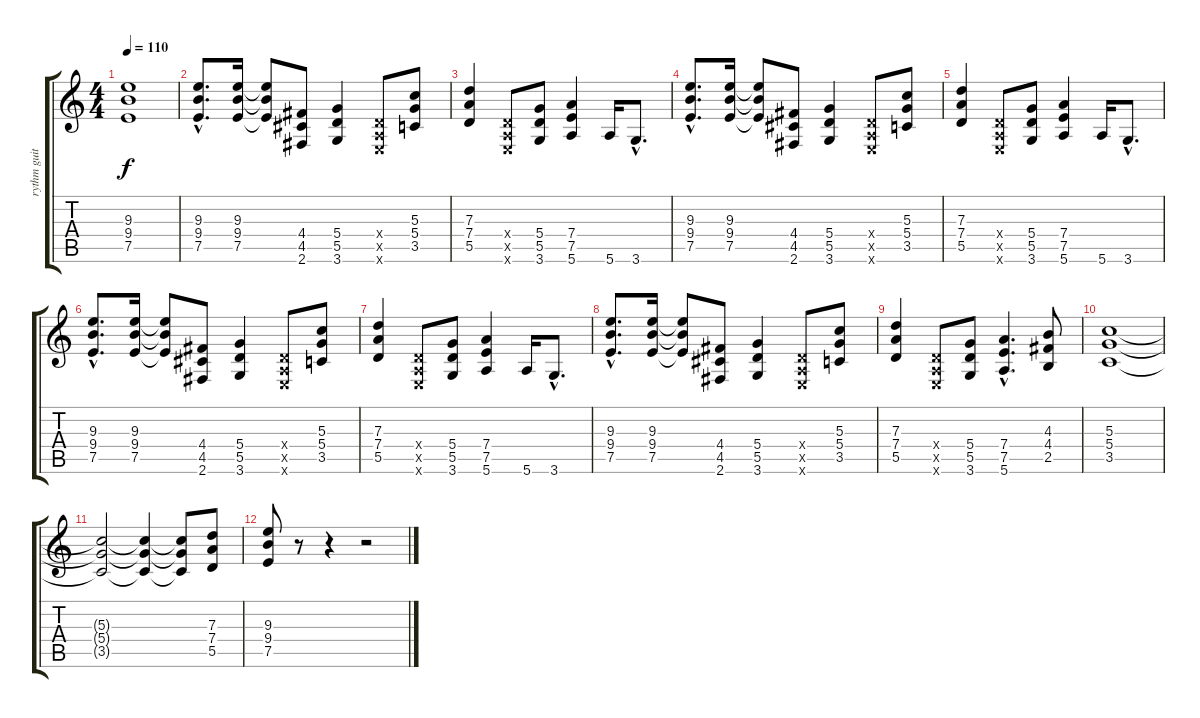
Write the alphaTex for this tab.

\track ("rythm guitar" "rythm guit") {instrument overdrivenguitar}
\staff {score tabs}
\tuning (E4 B3 G3 D3 A2 E2) {hide}
\ts (4 4)
\tempo 110
\clef g2
\ks c
(9.3 9.4 7.5).1{dy f} |
(9.3{hac} 9.4{hac} 7.5{hac}).8{d} (9.3 9.4 7.5).16 (9.3{t} 9.4{t} 7.5{t}).8 (4.4 4.5 2.6).8 (5.4 5.5 3.6).4 (0.4{x} 0.5{x} 0.6{x}).8 (5.3 5.4 3.5).8 |
(7.3 7.4 5.5).4 (0.4{x} 0.5{x} 0.6{x}).8 (5.4 5.5 3.6).8 (7.4 7.5 5.6).4 5.6.16 3.6{hac}.8{d} |
(9.3{hac} 9.4{hac} 7.5{hac}).8{d} (9.3 9.4 7.5).16 (9.3{t} 9.4{t} 7.5{t}).8 (4.4 4.5 2.6).8 (5.4 5.5 3.6).4 (0.4{x} 0.5{x} 0.6{x}).8 (5.3 5.4 3.5).8 |
(7.3 7.4 5.5).4 (0.4{x} 0.5{x} 0.6{x}).8 (5.4 5.5 3.6).8 (7.4 7.5 5.6).4 5.6.16 3.6{hac}.8{d} |
(9.3{hac} 9.4{hac} 7.5{hac}).8{d} (9.3 9.4 7.5).16 (9.3{t} 9.4{t} 7.5{t}).8 (4.4 4.5 2.6).8 (5.4 5.5 3.6).4 (0.4{x} 0.5{x} 0.6{x}).8 (5.3 5.4 3.5).8 |
(7.3 7.4 5.5).4 (0.4{x} 0.5{x} 0.6{x}).8 (5.4 5.5 3.6).8 (7.4 7.5 5.6).4 5.6.16 3.6{hac}.8{d} |
(9.3{hac} 9.4{hac} 7.5{hac}).8{d} (9.3 9.4 7.5).16 (9.3{t} 9.4{t} 7.5{t}).8 (4.4 4.5 2.6).8 (5.4 5.5 3.6).4 (0.4{x} 0.5{x} 0.6{x}).8 (5.3 5.4 3.5).8 |
(7.3 7.4 5.5).4 (0.4{x} 0.5{x} 0.6{x}).8 (5.4 5.5 3.6).8 (7.4{hac} 7.5{hac} 5.6{hac}).4{d} (4.3 4.4 2.5).8 |
(5.3 5.4 3.5).1 |
(5.3{t} 5.4{t} 3.5{t}).2 (5.3{t} 5.4{t} 3.5{t}).4 (5.3{t} 5.4{t} 3.5{t}).8 (7.3 7.4 5.5).8 |
(9.3 9.4 7.5).8 r.8 r.4 r.2
